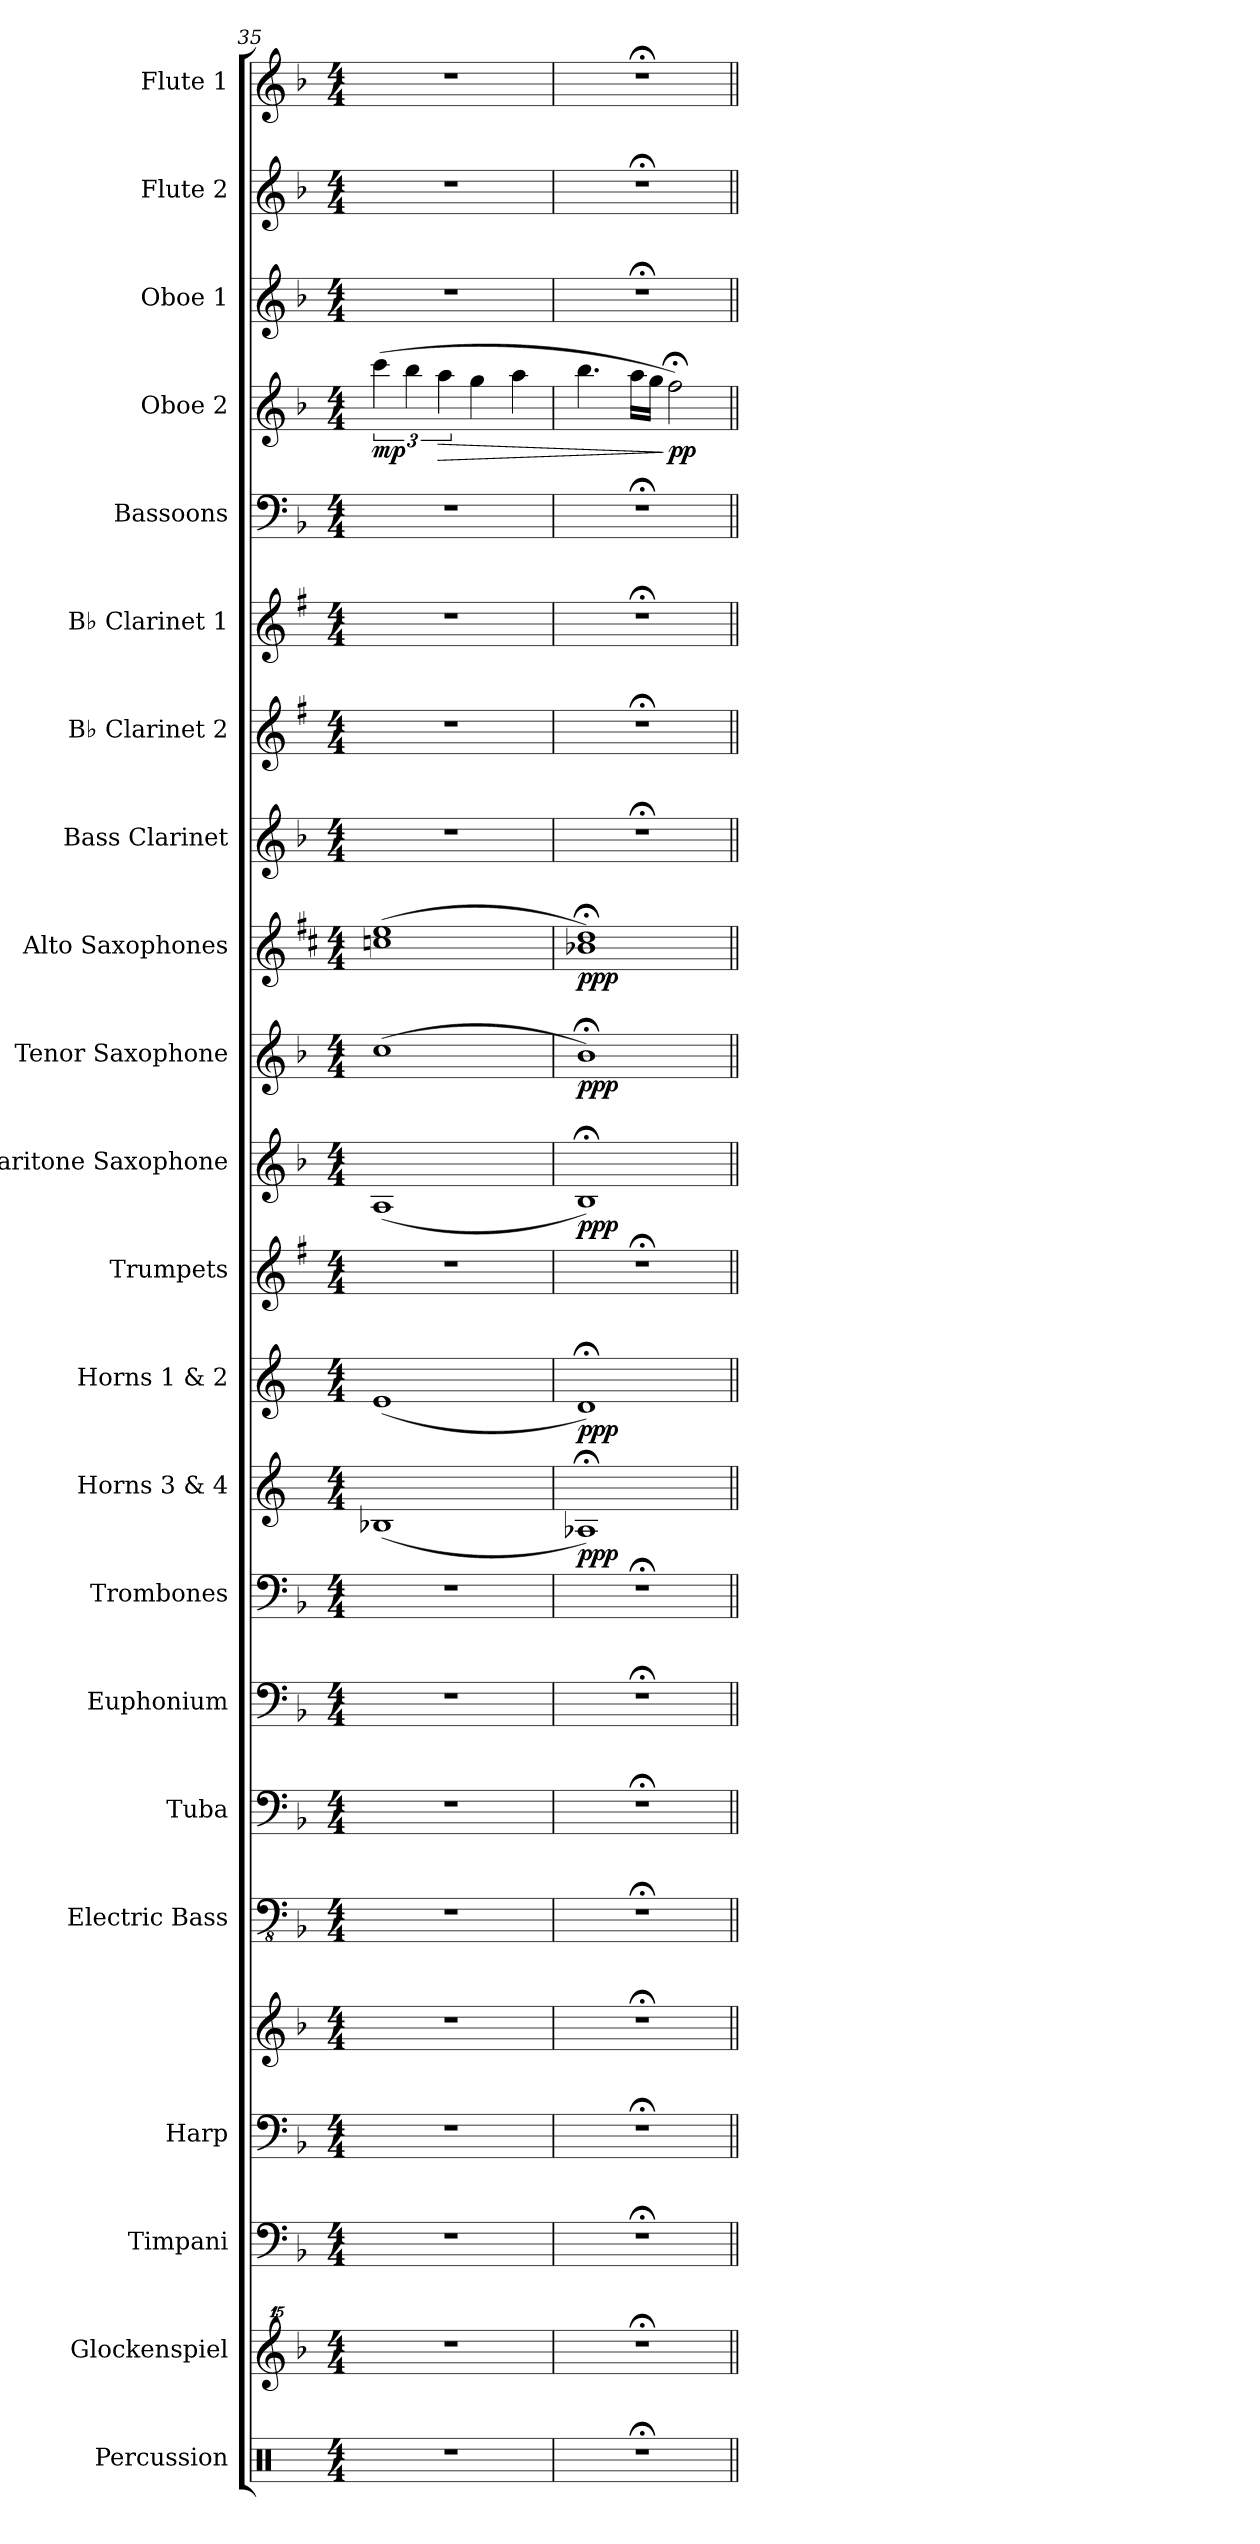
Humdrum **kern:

**kern	**kern	**kern	**kern	**kern	**kern	**kern	**kern	**kern	**kern	**dynam	**kern	**dynam	**kern	**kern	**dynam	**kern	**dynam	**kern	**dynam	**kern	**kern	**kern	**kern	**kern	**dynam	**kern	**kern	**kern
*part22	*part21	*part20	*part19	*part19	*part18	*part17	*part16	*part15	*part14	*part14	*part13	*part13	*part12	*part11	*part11	*part10	*part10	*part9	*part9	*part8	*part7	*part6	*part5	*part4	*part4	*part3	*part2	*part1
*staff23	*staff22	*staff21	*staff20	*staff19	*staff18	*staff17	*staff16	*staff15	*staff14	*staff14	*staff13	*staff13	*staff12	*staff11	*staff11	*staff10	*staff10	*staff9	*staff9	*staff8	*staff7	*staff6	*staff5	*staff4	*staff4	*staff3	*staff2	*staff1
*I"Percussion	*I"Glockenspiel	*I"Timpani	*I"Harp	*	*I"Electric Bass	*I"Tuba	*I"Euphonium	*I"Trombones	*I"Horns 3 &amp; 4	*	*I"Horns 1 &amp; 2	*	*I"Trumpets	*I"Baritone Saxophone	*	*I"Tenor Saxophone	*	*I"Alto Saxophones	*	*I"Bass Clarinet	*I"B♭ Clarinet 2	*I"B♭ Clarinet 1	*I"Bassoons	*I"Oboe 2	*	*I"Oboe 1	*I"Flute 2	*I"Flute 1
*I'Perc.	*I'Glk.	*I'Timp.	*I'Hrp.	*	*I'El. B.	*I'Tba.	*I'Euph.	*I'Tbns.	*I'Hns. 3/4	*	*I'Hns. 1/2	*	*I'Tpts.	*I'Bar. Sax.	*	*I'T. Sax.	*	*I'A. Saxes.	*	*I'B. Cl.	*I'B♭ Cl. 2	*I'B♭ Cl. 1	*I'Bsns.	*I'Ob. 2	*	*I'Ob. 1	*I'Fl. 2	*I'Fl. 1
*clefX	*clefG^^2	*clefF4	*clefF4	*clefG2	*clefFv4	*clefF4	*clefF4	*clefF4	*clefG2	*	*clefG2	*	*clefG2	*clefG2	*	*clefG2	*	*clefG2	*	*clefG2	*clefG2	*clefG2	*clefF4	*clefG2	*	*clefG2	*clefG2	*clefG2
*	*	*	*	*	*	*	*	*	*ITrd4c7	*	*ITrd4c7	*	*ITrd1c2	*ITrd12c21	*	*ITrd8c14	*	*ITrd5c9	*	*ITrd8c14	*ITrd1c2	*ITrd1c2	*	*	*	*	*	*
*k[]	*k[b-]	*k[b-]	*k[b-]	*k[b-]	*k[b-]	*k[b-]	*k[b-]	*k[b-]	*k[b-]	*	*k[b-]	*	*k[b-]	*k[b-]	*	*k[b-]	*	*k[b-]	*	*k[b-]	*k[b-]	*k[b-]	*k[b-]	*k[b-]	*	*k[b-]	*k[b-]	*k[b-]
*M4/4	*M4/4	*M4/4	*M4/4	*M4/4	*M4/4	*M4/4	*M4/4	*M4/4	*M4/4	*	*M4/4	*	*M4/4	*M4/4	*	*M4/4	*	*M4/4	*	*M4/4	*M4/4	*M4/4	*M4/4	*M4/4	*	*M4/4	*M4/4	*M4/4
=35	=35	=35	=35	=35	=35	=35	=35	=35	=35	=35	=35	=35	=35	=35	=35	=35	=35	=35	=35	=35	=35	=35	=35	=35	=35	=35	=35	=35
!	!	!	!	!	!	!	!	!	!	!	!	!	!	!	!	!	!	!	!	!	!	!	!	!	!LO:DY:b	!	!	!
1r	1r	1r	1r	1r	1r	1r	1r	1r	(>1E-X	.	(1A	.	1r	(1AA	.	(1c	.	(1e-X 1g	.	1r	1r	1r	1r	(6ccc\	mp	1r	1r	1r
.	.	.	.	.	.	.	.	.	.	.	.	.	.	.	.	.	.	.	.	.	.	.	.	6bb-\	.	.	.	.
!	!	!	!	!	!	!	!	!	!	!	!	!	!	!	!	!	!	!	!	!	!	!	!	!	!LO:HP:b	!	!	!
.	.	.	.	.	.	.	.	.	.	.	.	.	.	.	.	.	.	.	.	.	.	.	.	6aa\	>	.	.	.
.	.	.	.	.	.	.	.	.	.	.	.	.	.	.	.	.	.	.	.	.	.	.	.	4gg\	.	.	.	.
.	.	.	.	.	.	.	.	.	.	.	.	.	.	.	.	.	.	.	.	.	.	.	.	4aa\	.	.	.	.
=36	=36	=36	=36	=36	=36	=36	=36	=36	=36	=36	=36	=36	=36	=36	=36	=36	=36	=36	=36	=36	=36	=36	=36	=36	=36	=36	=36	=36
!	!	!	!	!	!	!	!	!	!	!LO:DY:b	!	!LO:DY:b	!	!	!LO:DY:b	!	!LO:DY:b	!	!LO:DY:b	!	!	!	!	!	!	!	!	!
1r;<	1r;<	1r;<	1r;<	1r;<	1r;<	1r;<	1r;<	1r;<	1D-X;<)	ppp	1G;<)	ppp	1r;<	1BB-;<)	ppp	1B-;<)	ppp	1d-X;< 1f;<)	ppp	1r;<	1r;<	1r;<	1r;<	4.bb-\	.	1r;<	1r;<	1r;<
.	.	.	.	.	.	.	.	.	.	.	.	.	.	.	.	.	.	.	.	.	.	.	.	16aa\LL	.	.	.	.
.	.	.	.	.	.	.	.	.	.	.	.	.	.	.	.	.	.	.	.	.	.	.	.	16gg\JJ	.	.	.	.
!	!	!	!	!	!	!	!	!	!	!	!	!	!	!	!	!	!	!	!	!	!	!	!	!	!LO:DY:n=1:b	!	!	!
.	.	.	.	.	.	.	.	.	.	.	.	.	.	.	.	.	.	.	.	.	.	.	.	2ff;<\)	] pp	.	.	.
=||	=||	=||	=||	=||	=||	=||	=||	=||	=||	=||	=||	=||	=||	=||	=||	=||	=||	=||	=||	=||	=||	=||	=||	=||	=||	=||	=||	=||
*-	*-	*-	*-	*-	*-	*-	*-	*-	*-	*-	*-	*-	*-	*-	*-	*-	*-	*-	*-	*-	*-	*-	*-	*-	*-	*-	*-	*-
